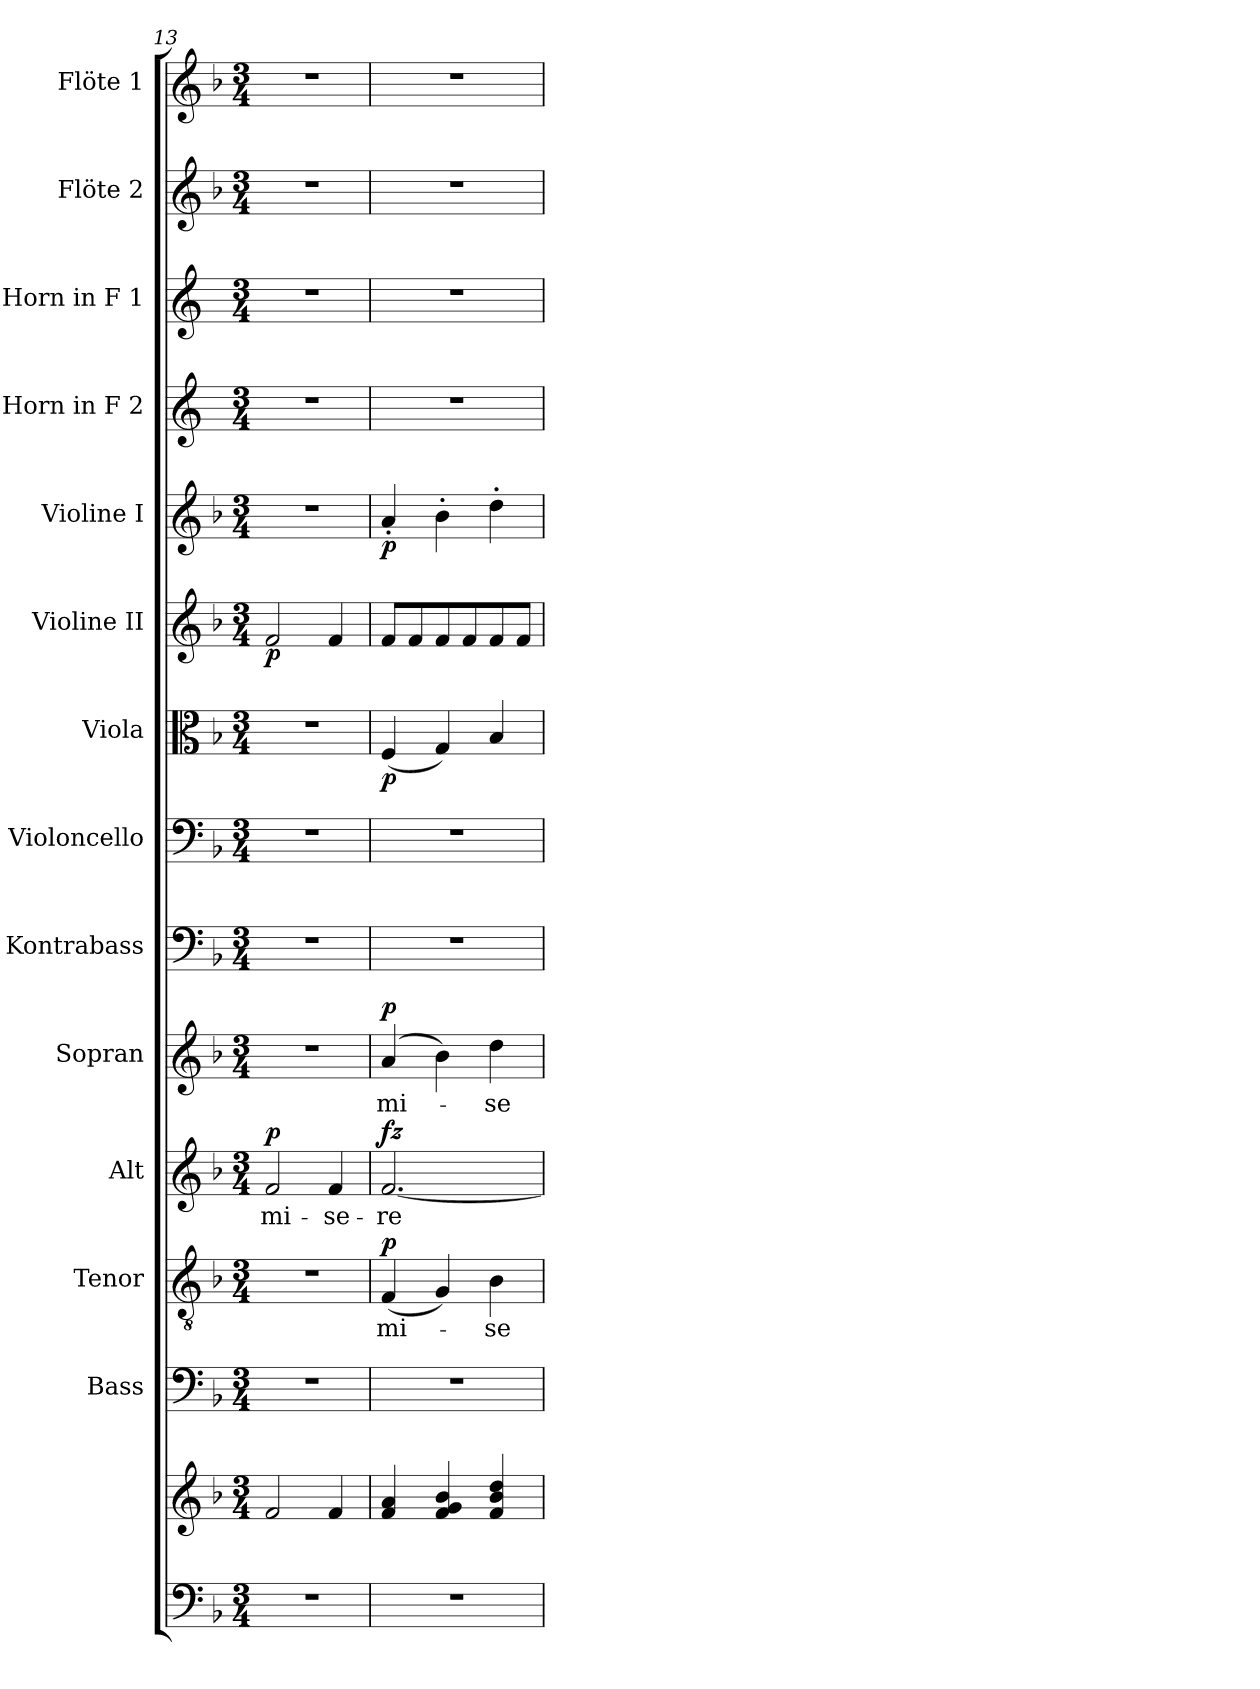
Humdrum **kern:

**kern	**kern	**kern	**kern	**text	**dynam	**kern	**text	**dynam	**kern	**text	**dynam	**kern	**kern	**kern	**dynam	**kern	**dynam	**kern	**dynam	**kern	**kern	**kern	**kern
*part14	*part14	*part13	*part12	*part12	*part12	*part11	*part11	*part11	*part10	*part10	*part10	*part9	*part8	*part7	*part7	*part6	*part6	*part5	*part5	*part4	*part3	*part2	*part1
*staff15	*staff14	*staff13	*staff12	*staff12	*staff12	*staff11	*staff11	*staff11	*staff10	*staff10	*staff10	*staff9	*staff8	*staff7	*staff7	*staff6	*staff6	*staff5	*staff5	*staff4	*staff3	*staff2	*staff1
*	*	*I"Bass	*I"Tenor	*	*	*I"Alt	*	*	*I"Sopran	*	*	*I"Kontrabass	*I"Violoncello	*I"Viola	*	*I"Violine II	*	*I"Violine I	*	*I"Horn in F 2	*I"Horn in F 1	*I"Flöte 2	*I"Flöte 1
*	*	*I'B.	*I'T.	*	*	*I'A.	*	*	*I'S.	*	*	*I'Kb.	*I'Vc.	*I'Vla.	*	*I'Vl. II	*	*I'Vl. I	*	*	*	*I'Fl. 2	*I'Fl. 1
*clefF4	*clefG2	*clefF4	*clefGv2	*	*	*clefG2	*	*	*clefG2	*	*	*clefF4	*clefF4	*clefC3	*	*clefG2	*	*clefG2	*	*clefG2	*clefG2	*clefG2	*clefG2
*	*	*	*	*	*	*	*	*	*	*	*	*ITrd7c12	*	*	*	*	*	*	*	*ITrd4c7	*ITrd4c7	*	*
*k[b-]	*k[b-]	*k[b-]	*k[b-]	*	*	*k[b-]	*	*	*k[b-]	*	*	*k[b-]	*k[b-]	*k[b-]	*	*k[b-]	*	*k[b-]	*	*k[b-]	*k[b-]	*k[b-]	*k[b-]
*F:	*F:	*F:	*F:	*	*	*F:	*	*	*F:	*	*	*F:	*F:	*F:	*	*F:	*	*F:	*	*F:	*F:	*F:	*F:
*M3/4	*M3/4	*M3/4	*M3/4	*	*	*M3/4	*	*	*M3/4	*	*	*M3/4	*M3/4	*M3/4	*	*M3/4	*	*M3/4	*	*M3/4	*M3/4	*M3/4	*M3/4
=13	=13	=13	=13	=13	=13	=13	=13	=13	=13	=13	=13	=13	=13	=13	=13	=13	=13	=13	=13	=13	=13	=13	=13
!	!	!	!	!	!	!	!LO:LY:b	!LO:DY:a	!	!	!	!	!	!	!	!	!LO:DY:b	!	!	!	!	!	!
2.r	2f/	2.r	2.r	.	.	2f/	mi-	p	2.r	.	.	2.r	2.r	2.r	.	2f/	p	2.r	.	2.r	2.r	2.r	2.r
!	!	!	!	!	!	!	!LO:LY:b	!	!	!	!	!	!	!	!	!	!	!	!	!	!	!	!
.	4f/	.	.	.	.	4f/	-se-	.	.	.	.	.	.	.	.	4f/	.	.	.	.	.	.	.
=14	=14	=14	=14	=14	=14	=14	=14	=14	=14	=14	=14	=14	=14	=14	=14	=14	=14	=14	=14	=14	=14	=14	=14
!	!	!	!	!LO:LY:b	!LO:DY:a	!	!LO:LY:b	!LO:DY:a	!	!LO:LY:b	!LO:DY:a	!	!	!	!LO:DY:b	!	!	!	!LO:DY:b	!	!	!	!
2.r	4f/ 4a/	2.r	(<4F/	mi-	p	[2.f/	-re-	fz	(4a/	mi-	p	2.r	2.r	(<4F/	p	8f/L	.	4a'</	p	2.r	2.r	2.r	2.r
.	.	.	.	.	.	.	.	.	.	.	.	.	.	.	.	8f/	.	.	.	.	.	.	.
.	4f/ 4g/ 4b-/	.	4G/)	.	.	.	.	.	4b-\)	.	.	.	.	4G/)	.	8f/	.	4b-'>\	.	.	.	.	.
.	.	.	.	.	.	.	.	.	.	.	.	.	.	.	.	8f/	.	.	.	.	.	.	.
!	!	!	!	!LO:LY:b	!	!	!	!	!	!LO:LY:b	!	!	!	!	!	!	!	!	!	!	!	!	!
.	4f/ 4b-/ 4dd/	.	4B-\	-se-	.	.	.	.	4dd\	-se-	.	.	.	4B-/	.	8f/	.	4dd'>\	.	.	.	.	.
.	.	.	.	.	.	.	.	.	.	.	.	.	.	.	.	8f/J	.	.	.	.	.	.	.
=	=	=	=	=	=	=	=	=	=	=	=	=	=	=	=	=	=	=	=	=	=	=	=
*-	*-	*-	*-	*-	*-	*-	*-	*-	*-	*-	*-	*-	*-	*-	*-	*-	*-	*-	*-	*-	*-	*-	*-
